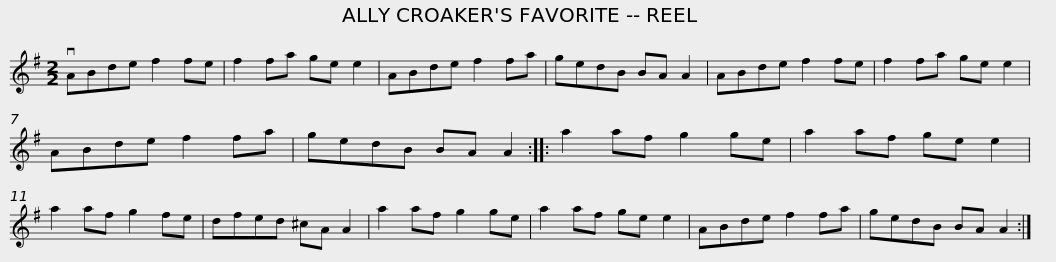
X:1
L:1/8
M:2/2
I:linebreak $
K:G
V:1 treble
V:1
 vABde f2 fe | f2 fa ge e2 | ABde f2 fa | gedB BA A2 | ABde f2 fe | %5
 f2 fa ge e2 |$ ABde f2 fa | gedB BA A2 :: a2 af g2 ge | a2 af ge e2 | %10
 a2 af g2 fe | dfed ^cA A2 |$ a2 af g2 ge | a2 af ge e2 | ABde f2 fa | %15
 gedB BA A2 :| %16
